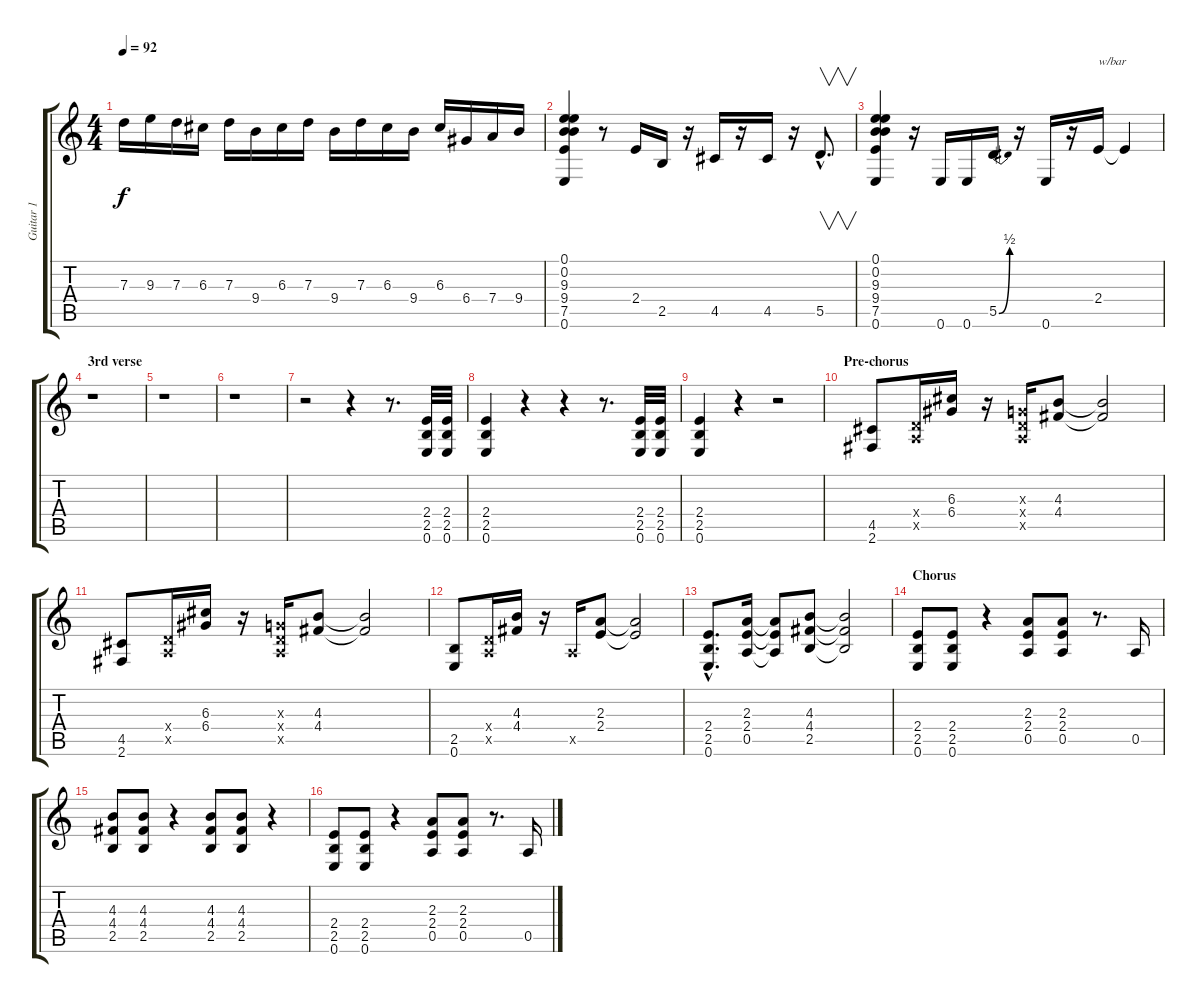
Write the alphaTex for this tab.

\track ("Guitar 1" "Guitar 1") {instrument distortionguitar}
\staff {score tabs}
\tuning (E4 B3 G3 D3 A2 E2) {hide}
\ts (4 4)
\tempo 92
\clef g2
\ks c
7.3.16{dy f} 9.3.16 7.3.16 6.3.16 7.3.16 9.4.16 6.3.16 7.3.16 9.4.16 7.3.16 6.3.16 9.4.16 6.3.16 6.4.16 7.4.16 9.4.16 |
(0.1 0.2 9.3 9.4 7.5 0.6).4 r.8 2.4.16 2.5.16 r.16 4.5.16 r.16 4.5.16 r.16 5.5{hac}.8{v d} |
(0.1 0.2 9.3 9.4 7.5 0.6).4 r.16 0.6.16 0.6.16 5.5{be (bend 0 0 60 2)}.16 r.16 0.6.16 r.16 2.4.16{txt "w/bar"} 2.4{t}.4 |
\section ("" "3rd verse")
r.1 |
r.1 |
r.1 |
r.2 r.4 r.8{d} (2.4 2.5 0.6).32 (2.4 2.5 0.6).32 |
(2.4 2.5 0.6).4 r.4 r.4 r.8{d} (2.4 2.5 0.6).32 (2.4 2.5 0.6).32 |
(2.4 2.5 0.6).4 r.4 r.2 |
\section ("" "Pre-chorus")
(4.5 2.6).8 (0.4{x} 0.5{x}).16 (6.3 6.4).16 r.16 (0.3{x} 0.4{x} 0.5{x}).16 (4.3 4.4).8 (4.3{t} 4.4{t}).2 |
(4.5 2.6).8 (0.4{x} 0.5{x}).16 (6.3 6.4).16 r.16 (0.3{x} 0.4{x} 0.5{x}).16 (4.3 4.4).8 (4.3{t} 4.4{t}).2 |
(2.5 0.6).8 (0.4{x} 0.5{x}).16 (4.3 4.4).16 r.16 0.5{x}.16 (2.3 2.4).8 (2.3{t} 2.4{t}).2 |
(2.4{hac} 2.5{hac} 0.6{hac}).8{d} (2.3 2.4 0.5).16 (2.3{t} 2.4{t} 0.5{t}).8 (4.3 4.4 2.5).8 (4.3{t} 4.4{t} 2.5{t}).2 |
\section ("" "Chorus")
(2.4 2.5 0.6).8 (2.4 2.5 0.6).8 r.4 (2.3 2.4 0.5).8 (2.3 2.4 0.5).8 r.8{d} 0.5.16 |
(4.3 4.4 2.5).8 (4.3 4.4 2.5).8 r.4 (4.3 4.4 2.5).8 (4.3 4.4 2.5).8 r.4 |
(2.4 2.5 0.6).8 (2.4 2.5 0.6).8 r.4 (2.3 2.4 0.5).8 (2.3 2.4 0.5).8 r.8{d} 0.5.16
